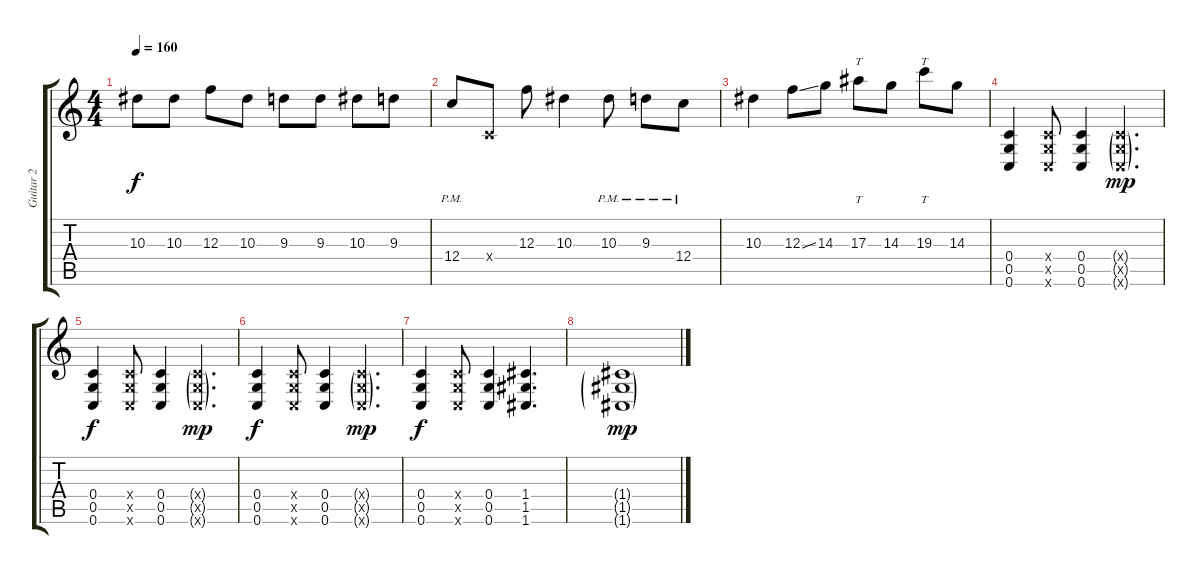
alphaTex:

\track ("Guitar 2" "Guitar 2") {instrument distortionguitar}
\staff {score tabs}
\tuning (D4 A3 F3 C3 G2 C2) {hide}
\ts (4 4)
\tempo 160
\clef g2
\ks c
10.3.8{dy f} 10.3.8 12.3.8 10.3.8 9.3.8 9.3.8 10.3.8 9.3.8 |
12.4{pm}.8 0.4{x}.8 12.3.8 10.3.4 10.3{pm}.8 9.3{pm}.8 12.4{pm}.8 |
10.3.4 12.3{ss}.8 14.3.8 17.3.8{tt} 14.3.8 19.3.8{tt} 14.3.8 |
(0.4 0.5 0.6).4 (0.4{x} 0.5{x} 0.6{x}).8 (0.4 0.5 0.6).4 (0.4{g x} 0.5{g x} 0.6{g x}).4{d dy mp} |
(0.4 0.5 0.6).4{dy f} (0.4{x} 0.5{x} 0.6{x}).8 (0.4 0.5 0.6).4 (0.4{g x} 0.5{g x} 0.6{g x}).4{d dy mp} |
(0.4 0.5 0.6).4{dy f} (0.4{x} 0.5{x} 0.6{x}).8 (0.4 0.5 0.6).4 (0.4{g x} 0.5{g x} 0.6{g x}).4{d dy mp} |
(0.4 0.5 0.6).4{dy f} (0.4{x} 0.5{x} 0.6{x}).8 (0.4 0.5 0.6).4 (1.4 1.5 1.6).4{d} |
(1.4{g} 1.5{g} 1.6{g}).1{dy mp}
